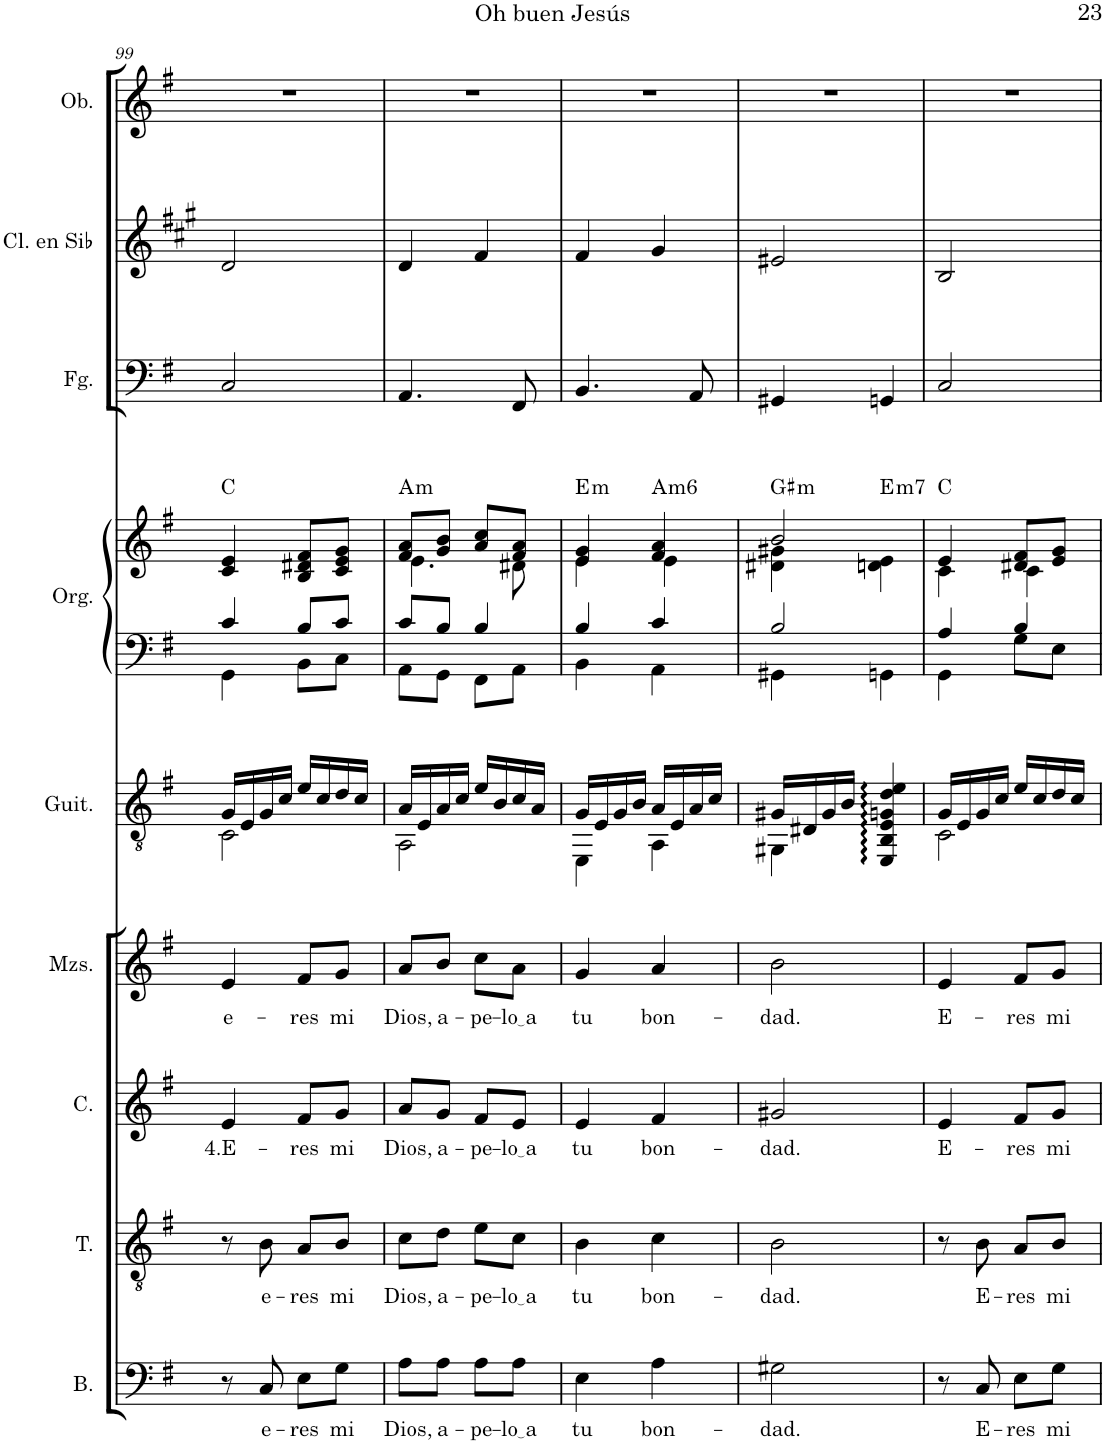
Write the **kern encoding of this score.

**kern	**text	**kern	**text	**kern	**text	**kern	**text	**kern	**harte	**kern	**kern	**harte	**kern	**kern	**kern
*part9	*part9	*part8	*part8	*part7	*part7	*part6	*part6	*part5	*part5	*part4	*part4	*part4	*part3	*part2	*part1
*staff10	*staff10	*staff9	*staff9	*staff8	*staff8	*staff7	*staff7	*staff6	*	*staff5	*staff4	*	*staff3	*staff2	*staff1
*I"Bajo	*	*I"Tenor	*	*I"Contralto	*	*I"Mezzosoprano	*	*I"Guitarra acústica	*	*I"Órgano	*	*	*I"Fagot	*I"Clarinete en Sib	*I"Oboe
*I'B.	*	*I'T.	*	*I'C.	*	*I'Mzs.	*	*I'Guit.	*	*	*	*	*I'Fg.	*I'Cl. en Sib	*I'Ob.
!!LO:PB:g=z
*clefF4	*	*clefGv2	*	*clefG2	*	*clefG2	*	*clefGv2	*	*clefF4	*clefG2	*	*clefF4	*clefG2	*clefG2
*	*	*	*	*	*	*	*	*	*	*	*	*	*	*Trd1c2	*
*k[f#]	*	*k[f#]	*	*k[f#]	*	*k[f#]	*	*k[f#]	*	*k[f#]	*k[f#]	*	*k[f#]	*k[f#c#g#]	*k[f#]
*M2/4	*	*M2/4	*	*M2/4	*	*M2/4	*	*M2/4	*	*M2/4	*M2/4	*	*M2/4	*M2/4	*M2/4
=99	=99	=99	=99	=99	=99	=99	=99	=99	=99	=99	=99	=99	=99	=99	=99
!	!	!	!	!	!LO:LY:b	!	!LO:LY:b	!	!	!	!	!	!	!	!
*	*	*	*	*	*	*	*	*^	*	*^	*	*	*	*	*
8r	.	8r	.	4e/	4.E-	4e/	e-	16G/LL	2C\	C:maj	4c/	4GG\	4c/ 4e/	C:maj	2C/	2d/	2r
.	.	.	.	.	.	.	.	16E/	.	.	.	.	.	.	.	.	.
!	!LO:LY:b	!	!LO:LY:b	!	!	!	!	!	!	!	!	!	!	!	!	!	!
8C/	e-	8B\	e-	.	.	.	.	16G/	.	.	.	.	.	.	.	.	.
.	.	.	.	.	.	.	.	16c/JJ	.	.	.	.	.	.	.	.	.
!	!LO:LY:b	!	!LO:LY:b	!	!LO:LY:b	!	!LO:LY:b	!	!	!	!	!	!	!	!	!	!
8E\L	-res	8A/L	-res	8f#/L	-res	8f#/L	-res	16e/LL	.	.	8B/L	8BB\L	8B/ 8d#X/ 8f#/L	.	.	.	.
.	.	.	.	.	.	.	.	16c/	.	.	.	.	.	.	.	.	.
!	!LO:LY:b	!	!LO:LY:b	!	!LO:LY:b	!	!LO:LY:b	!	!	!	!	!	!	!	!	!	!
8G\J	mi	8B/J	mi	8g/J	mi	8g/J	mi	16d/	.	.	8c/J	8C\J	8c/ 8e/ 8g/J	.	.	.	.
.	.	.	.	.	.	.	.	16c/JJ	.	.	.	.	.	.	.	.	.
=100	=100	=100	=100	=100	=100	=100	=100	=100	=100	=100	=100	=100	=100	=100	=100	=100	=100
!	!LO:LY:b	!	!LO:LY:b	!	!LO:LY:b	!	!LO:LY:b	!	!	!LO:H:kt=m	!	!	!	!LO:H:kt=m	!	!	!
*	*	*	*	*	*	*	*	*	*	*	*	*	*^	*	*	*	*
8A\L	Dios,	8c\L	Dios,	8a/L	Dios,	8a/L	Dios,	16A/LL	2AA\	A:min	8c/L	8AA\L	8f#/ 8a/L	4.e\	A:min	4.AA/	4d/	2r
.	.	.	.	.	.	.	.	16E/	.	.	.	.	.	.	.	.	.	.
!	!LO:LY:b	!	!LO:LY:b	!	!LO:LY:b	!	!LO:LY:b	!	!	!	!	!	!	!	!	!	!	!
8A\J	a-	8d\J	a-	8g/J	a-	8b/J	a-	16A/	.	.	8B/J	8GG\J	8g/ 8b/J	.	.	.	.	.
.	.	.	.	.	.	.	.	16c/JJ	.	.	.	.	.	.	.	.	.	.
!	!LO:LY:b	!	!LO:LY:b	!	!LO:LY:b	!	!LO:LY:b	!	!	!	!	!	!	!	!	!	!	!
8A\L	-pe-	8e\L	-pe-	8f#/L	-pe-	8cc\L	-pe-	16e/LL	.	.	4B/	8FF#\L	8a/ 8cc/L	.	.	.	4f#/	.
.	.	.	.	.	.	.	.	16B/	.	.	.	.	.	.	.	.	.	.
!	!LO:LY:b	!	!LO:LY:b	!	!LO:LY:b	!	!LO:LY:b	!	!	!	!	!	!	!	!	!	!	!
8A\J	lo a	8c\J	lo a	8e/J	lo a	8a\J	lo a	16c/	.	.	.	8AA\J	8f#/ 8a/J	8d#X\	.	8FF#/	.	.
.	.	.	.	.	.	.	.	16A/JJ	.	.	.	.	.	.	.	.	.	.
=101	=101	=101	=101	=101	=101	=101	=101	=101	=101	=101	=101	=101	=101	=101	=101	=101	=101	=101
!	!LO:LY:b	!	!LO:LY:b	!	!LO:LY:b	!	!LO:LY:b	!	!	!LO:H:kt=m	!	!	!	!	!LO:H:kt=m	!	!	!
4E\	tu	4B\	tu	4e/	tu	4g/	tu	16G/LL	4EE\	E:min	4B/	4BB\	4e/ 4g/	4e\	E:min	4.BB/	4f#/	2r
.	.	.	.	.	.	.	.	16E/	.	.	.	.	.	.	.	.	.	.
.	.	.	.	.	.	.	.	16G/	.	.	.	.	.	.	.	.	.	.
.	.	.	.	.	.	.	.	16B/JJ	.	.	.	.	.	.	.	.	.	.
!	!LO:LY:b	!	!LO:LY:b	!	!LO:LY:b	!	!LO:LY:b	!	!	!LO:H:kt=m6	!	!	!	!	!LO:H:kt=m6	!	!	!
4A\	bon-	4c\	bon-	4f#/	bon-	4a/	bon-	16A/LL	4AA\	A:min6	4c/	4AA\	4f#/ 4a/	4e\	A:min6	.	4g#/	.
.	.	.	.	.	.	.	.	16E/	.	.	.	.	.	.	.	.	.	.
.	.	.	.	.	.	.	.	16A/	.	.	.	.	.	.	.	8AA/	.	.
.	.	.	.	.	.	.	.	16c/JJ	.	.	.	.	.	.	.	.	.	.
=102	=102	=102	=102	=102	=102	=102	=102	=102	=102	=102	=102	=102	=102	=102	=102	=102	=102	=102
!	!LO:LY:b	!	!LO:LY:b	!	!LO:LY:b	!	!LO:LY:b	!	!	!LO:H:kt=m	!	!	!	!	!LO:H:kt=m	!	!	!
2G#X\	-dad.	2B\	-dad.	2g#X/	-dad.	2b\	-dad.	16G#X/LL	4GG#X\	G#:min	2B/	4GG#X\	2b/	4d#X\ 4g#X\	G#:min	4GG#X/	2e#X/	2r
.	.	.	.	.	.	.	.	16D#X/	.	.	.	.	.	.	.	.	.	.
.	.	.	.	.	.	.	.	16G#/	.	.	.	.	.	.	.	.	.	.
.	.	.	.	.	.	.	.	16B/JJ	.	.	.	.	.	.	.	.	.	.
!	!	!	!	!	!	!	!	!	!	!LO:H:kt=m7	!	!	!	!	!LO:H:kt=m7	!	!	!
.	.	.	.	.	.	.	.	4EE/ 4BB/ 4E/ 4Gn/ 4d/ 4e/	4ryy	E:min7	.	4GGn\	.	4dn\ 4e\	E:min7	4GGn/	.	.
=103	=103	=103	=103	=103	=103	=103	=103	=103	=103	=103	=103	=103	=103	=103	=103	=103	=103	=103
!	!	!	!	!	!LO:LY:b	!	!LO:LY:b	!	!	!	!	!	!	!	!	!	!	!
8r	.	8r	.	4e/	E-	4e/	E-	16G/LL	2C\	C:maj	4A/	4GG\	4e/	4c\	C:maj	2C/	2B/	2r
.	.	.	.	.	.	.	.	16E/	.	.	.	.	.	.	.	.	.	.
!	!LO:LY:b	!	!LO:LY:b	!	!	!	!	!	!	!	!	!	!	!	!	!	!	!
8C/	E-	8B\	E-	.	.	.	.	16G/	.	.	.	.	.	.	.	.	.	.
.	.	.	.	.	.	.	.	16c/JJ	.	.	.	.	.	.	.	.	.	.
!	!LO:LY:b	!	!LO:LY:b	!	!LO:LY:b	!	!LO:LY:b	!	!	!	!	!	!	!	!	!	!	!
8E\L	-res	8A/L	-res	8f#/L	-res	8f#/L	-res	16e/LL	.	.	4B/	8G\L	8d#X/ 8f#/L	4c\	.	.	.	.
.	.	.	.	.	.	.	.	16c/	.	.	.	.	.	.	.	.	.	.
!	!LO:LY:b	!	!LO:LY:b	!	!LO:LY:b	!	!LO:LY:b	!	!	!	!	!	!	!	!	!	!	!
8G\J	mi	8B/J	mi	8g/J	mi	8g/J	mi	16d/	.	.	.	8E\J	8e/ 8g/J	.	.	.	.	.
.	.	.	.	.	.	.	.	16c/JJ	.	.	.	.	.	.	.	.	.	.
*	*	*	*	*	*	*	*	*v	*v	*	*	*	*	*	*	*	*	*
*	*	*	*	*	*	*	*	*	*	*v	*v	*	*	*	*	*	*
*	*	*	*	*	*	*	*	*	*	*	*v	*v	*	*	*	*
=	=	=	=	=	=	=	=	=	=	=	=	=	=	=	=
*-	*-	*-	*-	*-	*-	*-	*-	*-	*-	*-	*-	*-	*-	*-	*-
